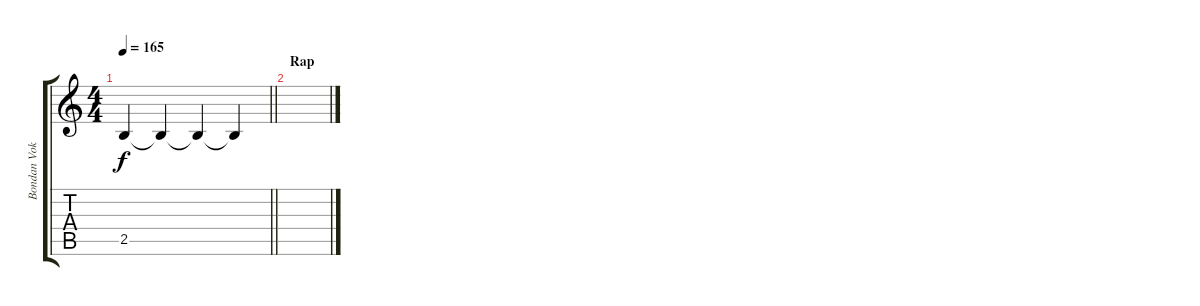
\track ("Bondan Vokal" "Bondan Vok") {instrument contrabass}
\staff {score tabs}
\tuning (E4 B3 G3 D3 A2 E2) {hide}
\ts (4 4)
\tempo 165
\clef g2
\barLineRight lightlight
\ks c
2.5{t}.4{dy f} 2.5{t}.4 2.5{t}.4 2.5{t}.4 |
\section ("" "Rap")
